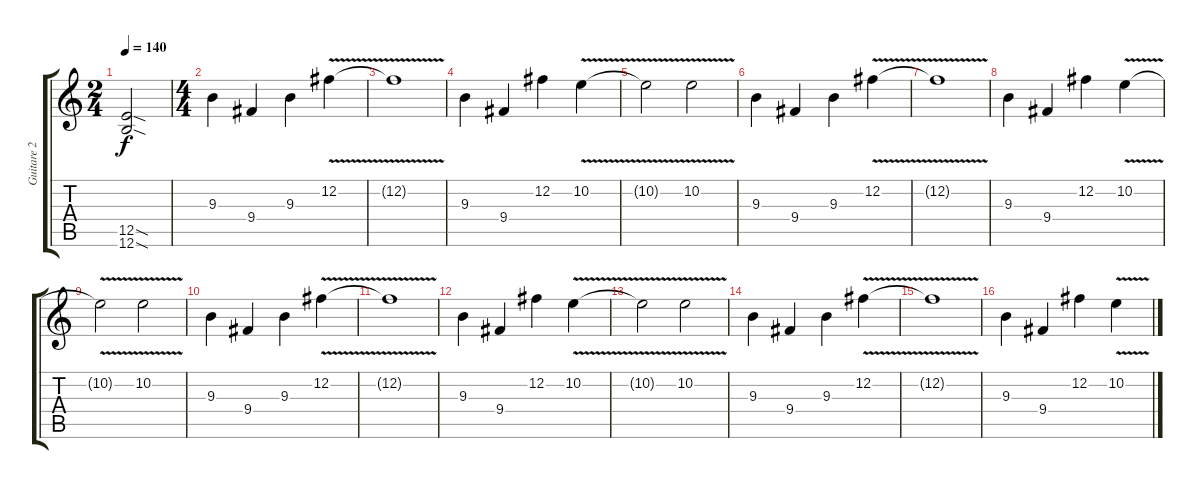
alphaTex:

\track ("Guitare 2" "Guitare 2") {instrument distortionguitar}
\staff {score tabs}
\tuning (B3 Gb3 D3 A2 E2 B1) {hide}
\ts (2 4)
\tempo 140
\clef g2
\ks c
(12.5{sod} 12.6{sod}).2{dy f instrument distortionguitar} |
\ts (4 4)
9.3.4 9.4.4 9.3.4 12.2{v}.4 |
12.2{t}.1 |
9.3.4 9.4.4 12.2.4 10.2{v}.4 |
10.2{t}.2 10.2{v}.2 |
9.3.4 9.4.4 9.3.4 12.2{v}.4 |
12.2{t}.1 |
9.3.4 9.4.4 12.2.4 10.2{v}.4 |
10.2{t}.2 10.2{v}.2 |
9.3.4 9.4.4 9.3.4 12.2{v}.4 |
12.2{t}.1 |
9.3.4 9.4.4 12.2.4 10.2{v}.4 |
10.2{t}.2 10.2{v}.2 |
9.3.4 9.4.4 9.3.4 12.2{v}.4 |
12.2{t}.1 |
9.3.4 9.4.4 12.2.4 10.2{v}.4
